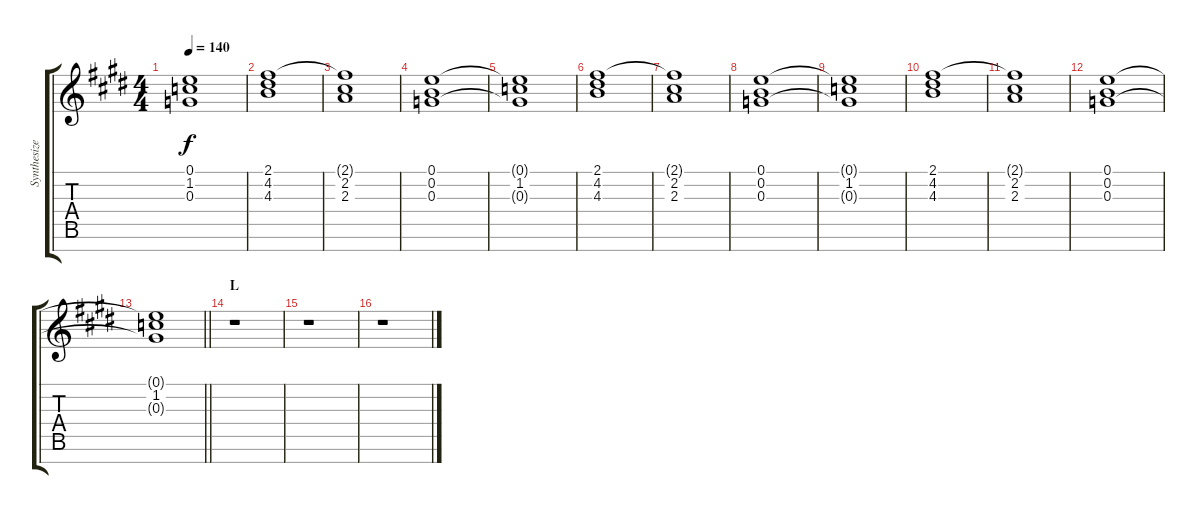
\track ("Synthesizer III" "Synthesize") {instrument pad2warm}
\staff {score tabs}
\tuning (E5 B4 G4 D4 A3 E3 B2) {hide}
\ts (4 4)
\tempo 140
\clef g2
\ks e
(0.1{t} 1.2 0.3{t}).1{dy f} |
(2.1 4.2 4.3).1 |
(2.1{t} 2.2 2.3).1 |
(0.1 0.2 0.3).1 |
(0.1{t} 1.2 0.3{t}).1 |
(2.1 4.2 4.3).1 |
(2.1{t} 2.2 2.3).1 |
(0.1 0.2 0.3).1 |
(0.1{t} 1.2 0.3{t}).1 |
(2.1 4.2 4.3).1 |
(2.1{t} 2.2 2.3).1 |
(0.1 0.2 0.3).1 |
\barLineRight lightlight
(0.1{t} 1.2 0.3{t}).1 |
\section ("" "L")
r.1 |
r.1 |
r.1
